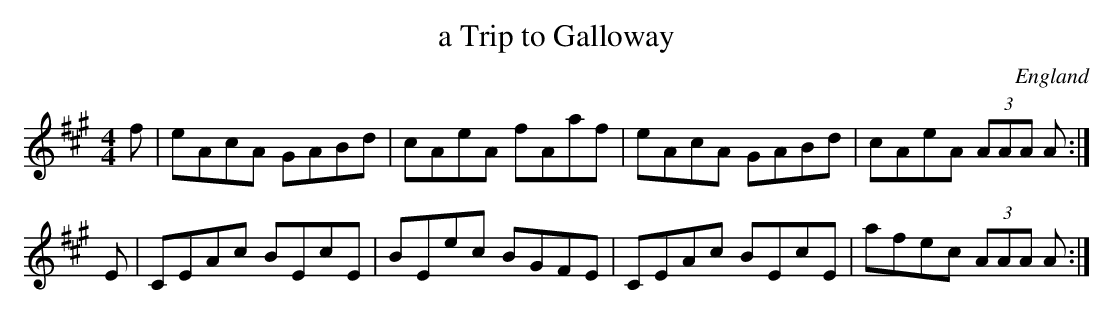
X:1
T:a Trip to Galloway
M:4/4
O:England
K:A
f|\
eAcA GABd| cAeA fAaf| eAcA GABd| cAeA (3AAA A:|
E|\
CEAc BEcE| BEec BGFE| CEAc BEcE| afec (3AAA A:|
